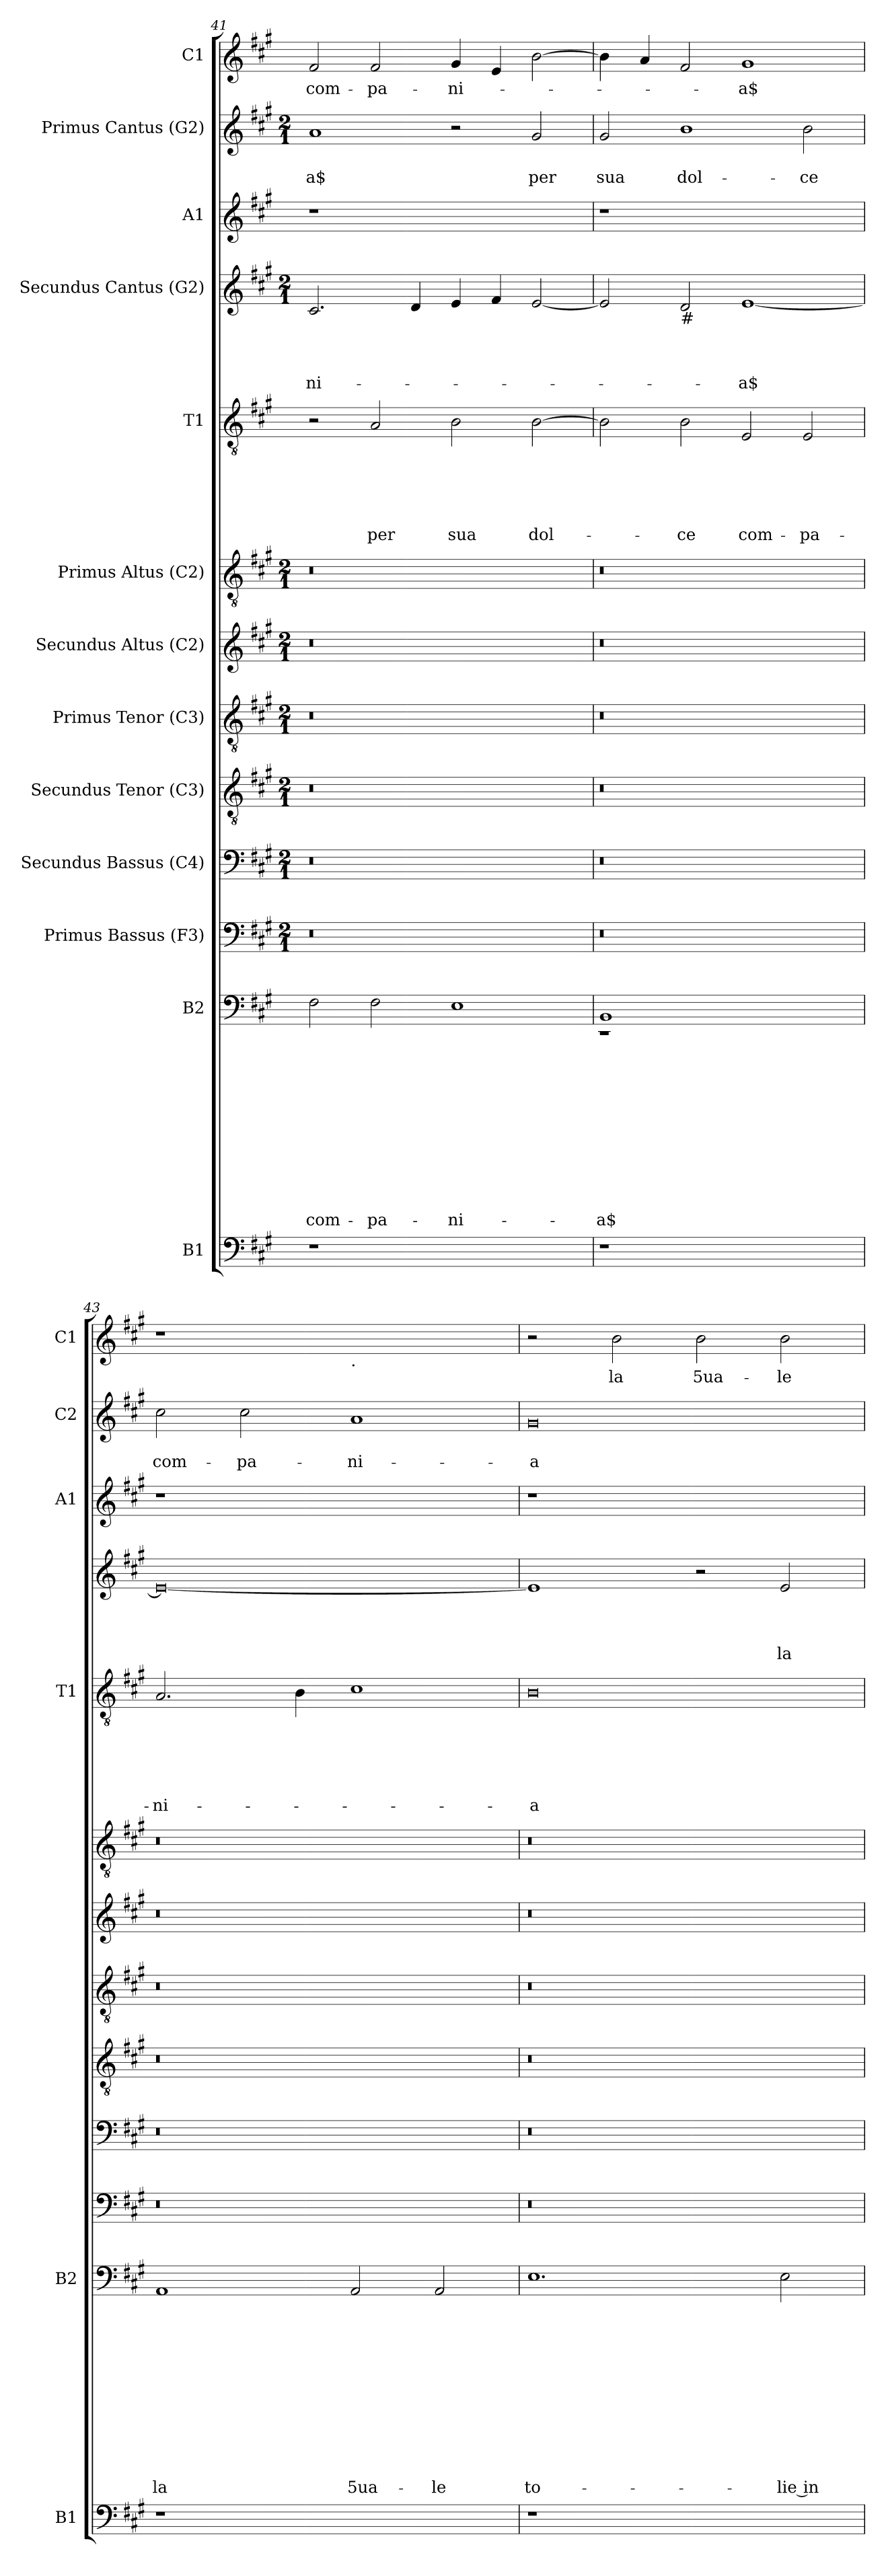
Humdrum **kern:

**kern	**kern	**text	**text	**text	**text	**text	**text	**text	**text	**text	**text	**text	**text	**kern	**kern	**kern	**kern	**kern	**kern	**kern	**text	**text	**text	**text	**text	**text	**kern	**text	**text	**text	**text	**kern	**kern	**text	**text	**kern	**text
*part13	*part12	*part12	*part12	*part12	*part12	*part12	*part12	*part12	*part12	*part12	*part12	*part12	*part12	*part11	*part10	*part9	*part8	*part7	*part6	*part5	*part5	*part5	*part5	*part5	*part5	*part5	*part4	*part4	*part4	*part4	*part4	*part3	*part2	*part2	*part2	*part1	*part1
*staff13	*staff12	*staff12	*staff12	*staff12	*staff12	*staff12	*staff12	*staff12	*staff12	*staff12	*staff12	*staff12	*staff12	*staff11	*staff10	*staff9	*staff8	*staff7	*staff6	*staff5	*staff5	*staff5	*staff5	*staff5	*staff5	*staff5	*staff4	*staff4	*staff4	*staff4	*staff4	*staff3	*staff2	*staff2	*staff2	*staff1	*staff1
*I"B1	*I"B2	*	*	*	*	*	*	*	*	*	*	*	*	*I"Primus Bassus (F3)	*I"Secundus Bassus (C4)	*I"Secundus Tenor (C3)	*I"Primus Tenor (C3)	*I"Secundus Altus (C2)	*I"Primus Altus (C2)	*I"T1	*	*	*	*	*	*	*I"Secundus Cantus (G2)	*	*	*	*	*I"A1	*I"Primus Cantus (G2)	*	*	*I"C1	*
*I'B1	*I'B2	*	*	*	*	*	*	*	*	*	*	*	*	*	*	*	*	*	*	*I'T1	*	*	*	*	*	*	*	*	*	*	*	*I'A1	*I'C2	*	*	*I'C1	*
*clefF4	*clefF4	*	*	*	*	*	*	*	*	*	*	*	*	*clefF4	*clefF4	*clefGv2	*clefGv2	*clefG2	*clefGv2	*clefGv2	*	*	*	*	*	*	*clefG2	*	*	*	*	*clefG2	*clefG2	*	*	*clefG2	*
*	*	*	*	*	*	*	*	*	*	*	*	*	*	*	*ITrd7c12	*	*	*	*	*	*	*	*	*	*	*	*	*	*	*	*	*	*	*	*	*	*
*k[f#c#g#]	*k[f#c#g#]	*	*	*	*	*	*	*	*	*	*	*	*	*k[f#c#g#]	*k[f#c#g#]	*k[f#c#g#]	*k[f#c#g#]	*k[f#c#g#]	*k[f#c#g#]	*k[f#c#g#]	*	*	*	*	*	*	*k[f#c#g#]	*	*	*	*	*k[f#c#g#]	*k[f#c#g#]	*	*	*k[f#c#g#]	*
*A:	*A:	*	*	*	*	*	*	*	*	*	*	*	*	*A:	*A:	*A:	*A:	*A:	*A:	*A:	*	*	*	*	*	*	*A:	*	*	*	*	*A:	*A:	*	*	*A:	*
*	*	*	*	*	*	*	*	*	*	*	*	*	*	*M2/1	*M2/1	*M2/1	*M2/1	*M2/1	*M2/1	*	*	*	*	*	*	*	*M2/1	*	*	*	*	*	*M2/1	*	*	*	*
=41	=41	=41	=41	=41	=41	=41	=41	=41	=41	=41	=41	=41	=41	=41	=41	=41	=41	=41	=41	=41	=41	=41	=41	=41	=41	=41	=41	=41	=41	=41	=41	=41	=41	=41	=41	=41	=41
!	!	!	!	!	!	!	!	!	!	!	!	!	!LO:LY:b	!	!	!	!	!	!	!	!	!	!	!	!	!	!	!	!	!	!LO:LY:b	!	!	!	!LO:LY:b	!	!LO:LY:b
1r	2F#\	.	.	.	.	.	.	.	.	.	.	.	com-	0r	0r	0r	0r	0r	0r	2r	.	.	.	.	.	.	2.c#/	.	.	.	-ni-	1r	1a	.	-a$	2f#/	com-
!	!	!	!	!	!	!	!	!	!	!	!	!	!LO:LY:b	!	!	!	!	!	!	!	!	!	!	!	!	!LO:LY:b	!	!	!	!	!	!	!	!	!	!	!LO:LY:b
.	2F#\	.	.	.	.	.	.	.	.	.	.	.	-pa-	.	.	.	.	.	.	2A/	.	.	.	.	.	per	.	.	.	.	.	.	.	.	.	2f#/	-pa-
.	.	.	.	.	.	.	.	.	.	.	.	.	.	.	.	.	.	.	.	.	.	.	.	.	.	.	4d/	.	.	.	.	.	.	.	.	.	.
!	!	!	!	!	!	!	!	!	!	!	!	!	!LO:LY:b	!	!	!	!	!	!	!	!	!	!	!	!	!LO:LY:b	!	!	!	!	!	!	!	!	!	!	!LO:LY:b
1ryy	1E	.	.	.	.	.	.	.	.	.	.	.	-ni-	.	.	.	.	.	.	2B\	.	.	.	.	.	sua	4e/	.	.	.	.	1ryy	2r	.	.	4g#/	-ni-
.	.	.	.	.	.	.	.	.	.	.	.	.	.	.	.	.	.	.	.	.	.	.	.	.	.	.	4f#/	.	.	.	.	.	.	.	.	4e/	.
!	!	!	!	!	!	!	!	!	!	!	!	!	!	!	!	!	!	!	!	!	!	!	!	!	!	!LO:LY:b	!	!	!	!	!	!	!	!	!LO:LY:b	!	!
.	.	.	.	.	.	.	.	.	.	.	.	.	.	.	.	.	.	.	.	[>2B\	.	.	.	.	.	dol-	[>2e/	.	.	.	.	.	2g#/	.	per	[>2b\	.
!!LO:PB:g=z
=42	=42	=42	=42	=42	=42	=42	=42	=42	=42	=42	=42	=42	=42	=42	=42	=42	=42	=42	=42	=42	=42	=42	=42	=42	=42	=42	=42	=42	=42	=42	=42	=42	=42	=42	=42	=42	=42
*	*^	*	*	*	*	*	*	*	*	*	*	*	*	*	*	*	*	*	*	*	*	*	*	*	*	*	*	*	*	*	*	*	*	*	*	*	*
!	!	!LO:N:vis=1	!	!	!	!	!	!	!	!	!	!	!	!LO:LY:b	!	!	!	!	!	!	!	!	!	!	!	!	!	!	!	!	!	!	!	!	!	!LO:LY:b	!	!
1r	1BB	0rEE	.	.	.	.	.	.	.	.	.	.	.	-a$	0r	0r	0r	0r	0r	0r	2B\]	.	.	.	.	.	.	2e/]	.	.	.	.	1r	2g#/	.	sua	4b\]	.
.	.	.	.	.	.	.	.	.	.	.	.	.	.	.	.	.	.	.	.	.	.	.	.	.	.	.	.	.	.	.	.	.	.	.	.	.	4a/	.
!	!	!	!	!	!	!	!	!	!	!	!	!	!	!	!	!	!	!	!	!	!	!	!	!	!	!	!	!LO:TX:b:t=#	!	!	!	!	!	!	!	!	!	!
!	!	!	!	!	!	!	!	!	!	!	!	!	!	!	!	!	!	!	!	!	!	!	!	!	!	!	!LO:LY:b	!	!	!	!	!	!	!	!	!LO:LY:b	!	!
.	.	.	.	.	.	.	.	.	.	.	.	.	.	.	.	.	.	.	.	.	2B\	.	.	.	.	.	-ce	2d/	.	.	.	.	.	1b	.	dol-	2f#/	.
!	!	!	!	!	!	!	!	!	!	!	!	!	!	!	!	!	!	!	!	!	!	!	!	!	!	!	!LO:LY:b	!	!	!	!	!LO:LY:b	!	!	!	!	!	!LO:LY:b
1ryy	1ryy	.	.	.	.	.	.	.	.	.	.	.	.	.	.	.	.	.	.	.	2E/	.	.	.	.	.	com-	[<1e	.	.	.	-a$	1ryy	.	.	.	1g#	-a$
!	!	!	!	!	!	!	!	!	!	!	!	!	!	!	!	!	!	!	!	!	!	!	!	!	!	!	!LO:LY:b	!	!	!	!	!	!	!	!	!LO:LY:b	!	!
.	.	.	.	.	.	.	.	.	.	.	.	.	.	.	.	.	.	.	.	.	2E/	.	.	.	.	.	-pa-	.	.	.	.	.	.	2b\	.	-ce	.	.
*	*v	*v	*	*	*	*	*	*	*	*	*	*	*	*	*	*	*	*	*	*	*	*	*	*	*	*	*	*	*	*	*	*	*	*	*	*	*	*
=43	=43	=43	=43	=43	=43	=43	=43	=43	=43	=43	=43	=43	=43	=43	=43	=43	=43	=43	=43	=43	=43	=43	=43	=43	=43	=43	=43	=43	=43	=43	=43	=43	=43	=43	=43	=43	=43
!	!	!	!	!	!	!	!	!	!	!	!	!	!LO:LY:b	!	!	!	!	!	!	!	!	!	!	!	!	!LO:LY:b	!	!	!	!	!	!	!	!	!LO:LY:b	!	!
1r	1AA	.	.	.	.	.	.	.	.	.	.	.	la	0r	0r	0r	0r	0r	0r	2.A/	.	.	.	.	.	-ni-	0e_	.	.	.	.	1r	2cc#\	.	com-	1r	.
!	!	!	!	!	!	!	!	!	!	!	!	!	!	!	!	!	!	!	!	!	!	!	!	!	!	!	!	!	!	!	!	!	!	!	!LO:LY:b	!	!
.	.	.	.	.	.	.	.	.	.	.	.	.	.	.	.	.	.	.	.	.	.	.	.	.	.	.	.	.	.	.	.	.	2cc#\	.	-pa-	.	.
.	.	.	.	.	.	.	.	.	.	.	.	.	.	.	.	.	.	.	.	4B\	.	.	.	.	.	.	.	.	.	.	.	.	.	.	.	.	.
!	!	!	!	!	!	!	!	!	!	!	!	!	!	!	!	!	!	!	!	!	!	!	!	!	!	!	!	!	!	!	!	!	!	!	!	!LO:TX:b:t=.	!
!	!	!	!	!	!	!	!	!	!	!	!	!	!LO:LY:b	!	!	!	!	!	!	!	!	!	!	!	!	!	!	!	!	!	!	!	!	!	!LO:LY:b	!	!
1ryy	2AA/	.	.	.	.	.	.	.	.	.	.	.	5ua-	.	.	.	.	.	.	1c#	.	.	.	.	.	.	.	.	.	.	.	1ryy	1a	.	-ni-	1ryy	.
!	!	!	!	!	!	!	!	!	!	!	!	!	!LO:LY:b	!	!	!	!	!	!	!	!	!	!	!	!	!	!	!	!	!	!	!	!	!	!	!	!
.	2AA/	.	.	.	.	.	.	.	.	.	.	.	-le	.	.	.	.	.	.	.	.	.	.	.	.	.	.	.	.	.	.	.	.	.	.	.	.
=44	=44	=44	=44	=44	=44	=44	=44	=44	=44	=44	=44	=44	=44	=44	=44	=44	=44	=44	=44	=44	=44	=44	=44	=44	=44	=44	=44	=44	=44	=44	=44	=44	=44	=44	=44	=44	=44
!	!	!	!	!	!	!	!	!	!	!	!	!	!LO:LY:b	!	!	!	!	!	!	!	!	!	!	!	!	!LO:LY:b:rj	!	!	!	!	!	!	!	!	!LO:LY:b:rj	!	!
1r	1.E	.	.	.	.	.	.	.	.	.	.	.	to-	0r	0r	0r	0r	0r	0r	0B	.	.	.	.	.	-a	1e]	.	.	.	.	1r	0g#	.	-a	2r	.
!	!	!	!	!	!	!	!	!	!	!	!	!	!	!	!	!	!	!	!	!	!	!	!	!	!	!	!	!	!	!	!	!	!	!	!	!	!LO:LY:b
.	.	.	.	.	.	.	.	.	.	.	.	.	.	.	.	.	.	.	.	.	.	.	.	.	.	.	.	.	.	.	.	.	.	.	.	2b\	la
!	!	!	!	!	!	!	!	!	!	!	!	!	!	!	!	!	!	!	!	!	!	!	!	!	!	!	!	!	!	!	!	!	!	!	!	!	!LO:LY:b
1ryy	.	.	.	.	.	.	.	.	.	.	.	.	.	.	.	.	.	.	.	.	.	.	.	.	.	.	2r	.	.	.	.	1ryy	.	.	.	2b\	5ua-
!	!	!	!	!	!	!	!	!	!	!	!	!	!LO:LY:b:rj	!	!	!	!	!	!	!	!	!	!	!	!	!	!	!	!	!	!LO:LY:b	!	!	!	!	!	!LO:LY:b
.	2E\	.	.	.	.	.	.	.	.	.	.	.	-lie in-	.	.	.	.	.	.	.	.	.	.	.	.	.	2e/	.	.	.	la	.	.	.	.	2b\	-le
=	=	=	=	=	=	=	=	=	=	=	=	=	=	=	=	=	=	=	=	=	=	=	=	=	=	=	=	=	=	=	=	=	=	=	=	=	=
*-	*-	*-	*-	*-	*-	*-	*-	*-	*-	*-	*-	*-	*-	*-	*-	*-	*-	*-	*-	*-	*-	*-	*-	*-	*-	*-	*-	*-	*-	*-	*-	*-	*-	*-	*-	*-	*-
